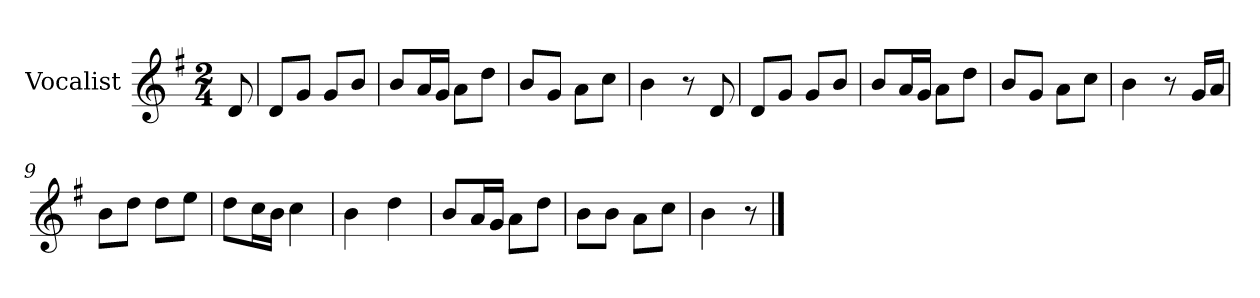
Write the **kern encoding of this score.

**kern
*part1
*staff1
*I"Vocalist
*k[f#]
*G:
*M2/4
=
8d
=1
8dL
8gJ
8gL
8bJ
=2
8bL
16aL
16gJJ
8aL
8ddJ
=3
8bL
8gJ
8aL
8ccJ
=4
4b
8r
8d
=5
8dL
8gJ
8gL
8bJ
=6
8bL
16aL
16gJJ
8aL
8ddJ
=7
8bL
8gJ
8aL
8ccJ
=8
4b
8r
16gLL
16aJJ
=9
8bL
8ddJ
8ddL
8eeJ
=10
8ddL
16ccL
16bJJ
4cc
=11
4b
4dd
=12
8bL
16aL
16gJJ
8aL
8ddJ
=13
8bL
8bJ
8aL
8ccJ
=14
4b
8r
==
*-
